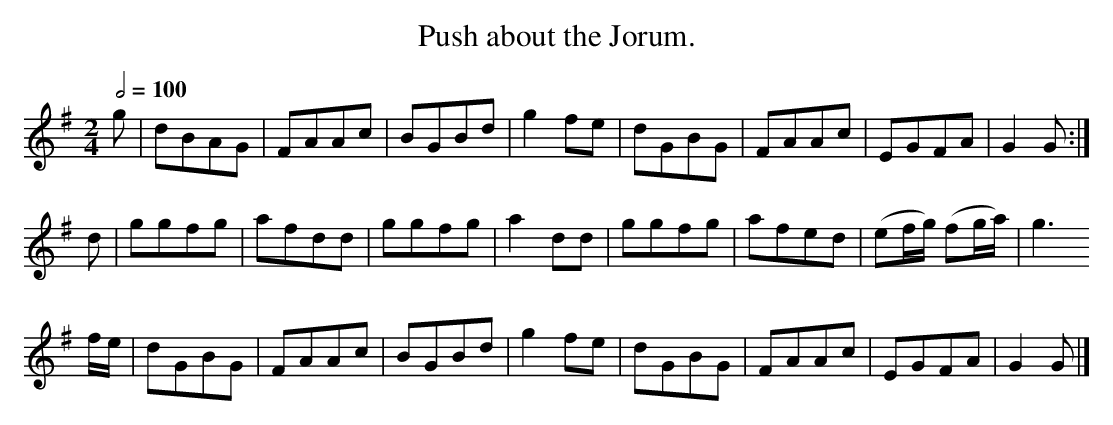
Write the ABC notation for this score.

X:1
T:Push about the Jorum.
M:2/4
L:1/8
Q:1/2=100
K:G major
g   |dBAG|FAAc|BGBd|g2fe|dGBG|FAAc|EGFA           |G2G:|
d   |ggfg|afdd|ggfg|a2dd|ggfg|afed|(ef/g/) (fg/a/)|g3
f/e/|dGBG|FAAc|BGBd|g2fe|dGBG|FAAc|EGFA           |G2G|]
